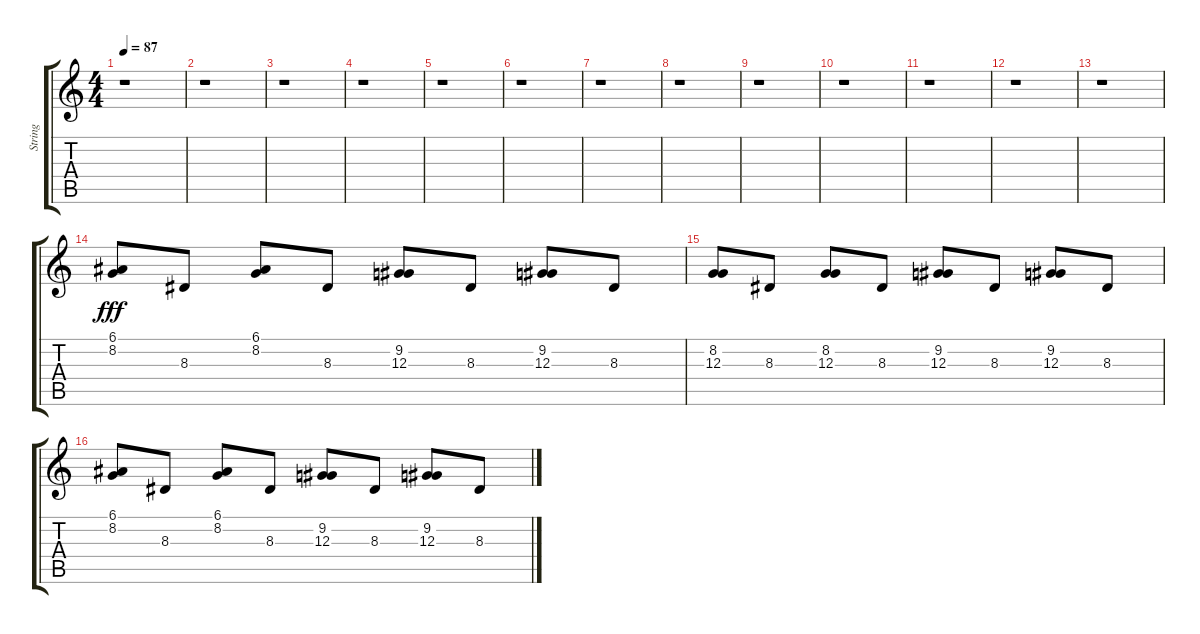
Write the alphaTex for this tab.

\track ("String" "String") {instrument synthstrings2}
\staff {score tabs}
\tuning (E4 B3 G3 D3 A2 E2) {hide}
\ts (4 4)
\tempo 87
\clef g2
\ks c
r.1{dy fff} |
r.1 |
r.1 |
r.1 |
r.1 |
r.1 |
r.1 |
r.1 |
r.1 |
r.1 |
r.1 |
r.1 |
r.1 |
(6.1 8.2).8 8.3.8 (6.1 8.2).8 8.3.8 (9.2 12.3).8 8.3.8 (9.2 12.3).8 8.3.8 |
(8.2 12.3).8 8.3.8 (8.2 12.3).8 8.3.8 (9.2 12.3).8 8.3.8 (9.2 12.3).8 8.3.8 |
(6.1 8.2).8 8.3.8 (6.1 8.2).8 8.3.8 (9.2 12.3).8 8.3.8 (9.2 12.3).8 8.3.8
